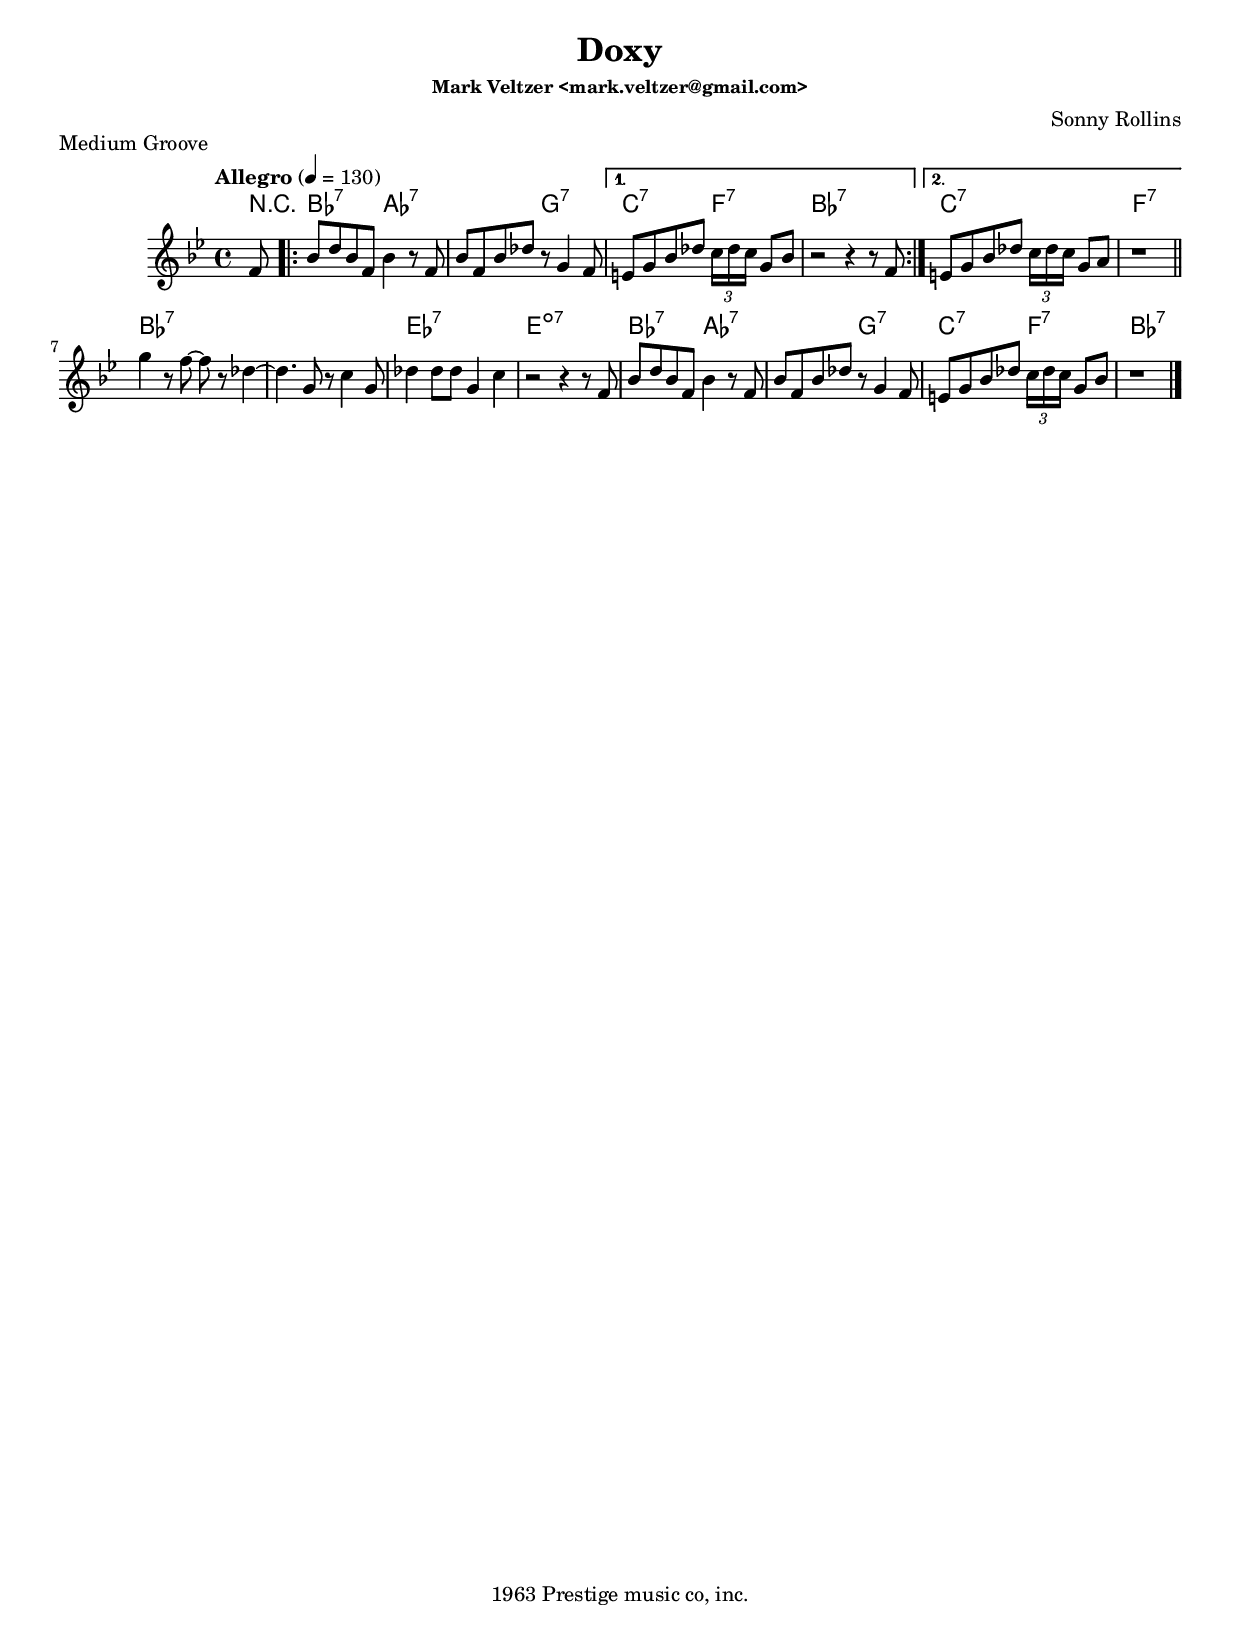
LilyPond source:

\include "src/include/common.lyi"
\header{
	title="Doxy"
	subtitle=""
	composer="Sonny Rollins"
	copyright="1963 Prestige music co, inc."
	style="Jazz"
	piece="Medium Groove"
	poet=""

	completion="5"
	uuid="c921579e-a26e-11df-9a5c-0019d11e5a41"
}

%{
	TODO:
	- add a url for a good performance of this (haven't found one of sonny rollins yet).
%}

myChords=\chordmode {
	\set chordChanges = ##t
	\partial 8 r8 |
	\repeat volta 2 {
		bes2:7 aes2:7 | aes2:7 g2:7 |
	}
	\alternative {
		{
			c2:7 f2:7 | bes1:7 |
		}
		{
			c1:7 | f1:7 |
		}
	}
	bes1:7 | bes1:7 | ees1:7 | e1:dim7 |
	bes2:7 aes2:7 | aes2:7 g2:7 | c2:7 f2:7 | bes1:7 \bar "|."

}

myVoice=\relative f' {
	\time 4/4
	\key bes \major
	%% http://en.wikipedia.org/wiki/Tempo
	\tempo "Allegro" 4 = 130

	\partial 8 f8 |
	\repeat volta 2 {
		bes8 d bes f bes4 r8 f | bes8 f bes des r g,4 f8 |
	}
	\alternative {
		{
			e8 g bes des \times 4/3 { c16 des c } g8 bes | r2 r4 r8 f |
		}
		{
			e8 g bes des \times 4/3 { c16 des c } g8 a | r1 \bar "||"
		}
	}
	g'4 r8 f8 ~ f8 r8 des4 ~ | des4. g,8 r c4 g8 |
	des'4 des8 des8 g,4 c4 | r2 r4 r8 f,8 |
	bes8 d bes f bes4 r8 f | bes8 f bes des r g,4 f8 |
	e8 g bes des \times 4/3 { c16 des c } g8 bes | r1 |
}
%% score for printing
\score {
	<<
		\new ChordNames="mychords" \myChords
		\new Voice="myvoice" \myVoice
	>>
	\layout {
	}
}
%% score for midi
\score {
	\unfoldRepeats
	<<
		\new ChordNames="mychords" \myChords
		\new Voice="myvoice" \myVoice
	>>
	\midi {
	}
}
